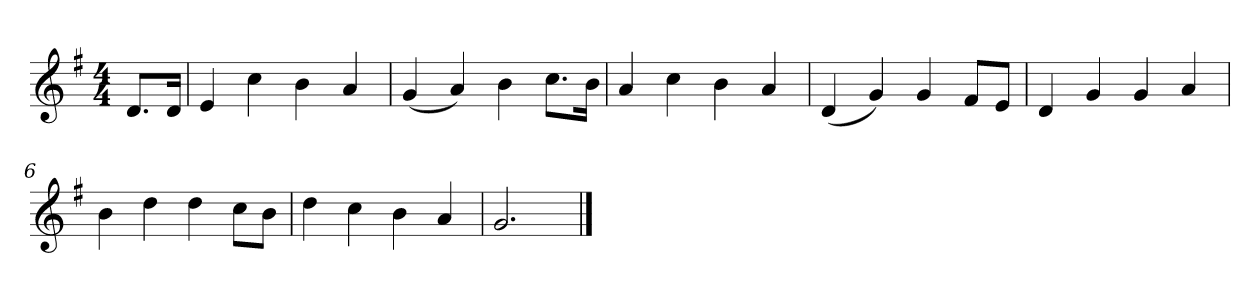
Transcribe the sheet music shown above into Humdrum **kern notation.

**kern
*part1
*staff1
*k[f#]
*M4/4
*MM120
=
8.dL
16dJk
=1
4e
4cc
4b
4a
=2
(4g
4a)
4b
8.ccL
16bJk
=3
4a
4cc
4b
4a
=4
(4d
4g)
4g
8f#L
8eJ
=5
4d
4g
4g
4a
=6
4b
4dd
4dd
8ccL
8bJ
=7
4dd
4cc
4b
4a
=8
2.g
==
*-
